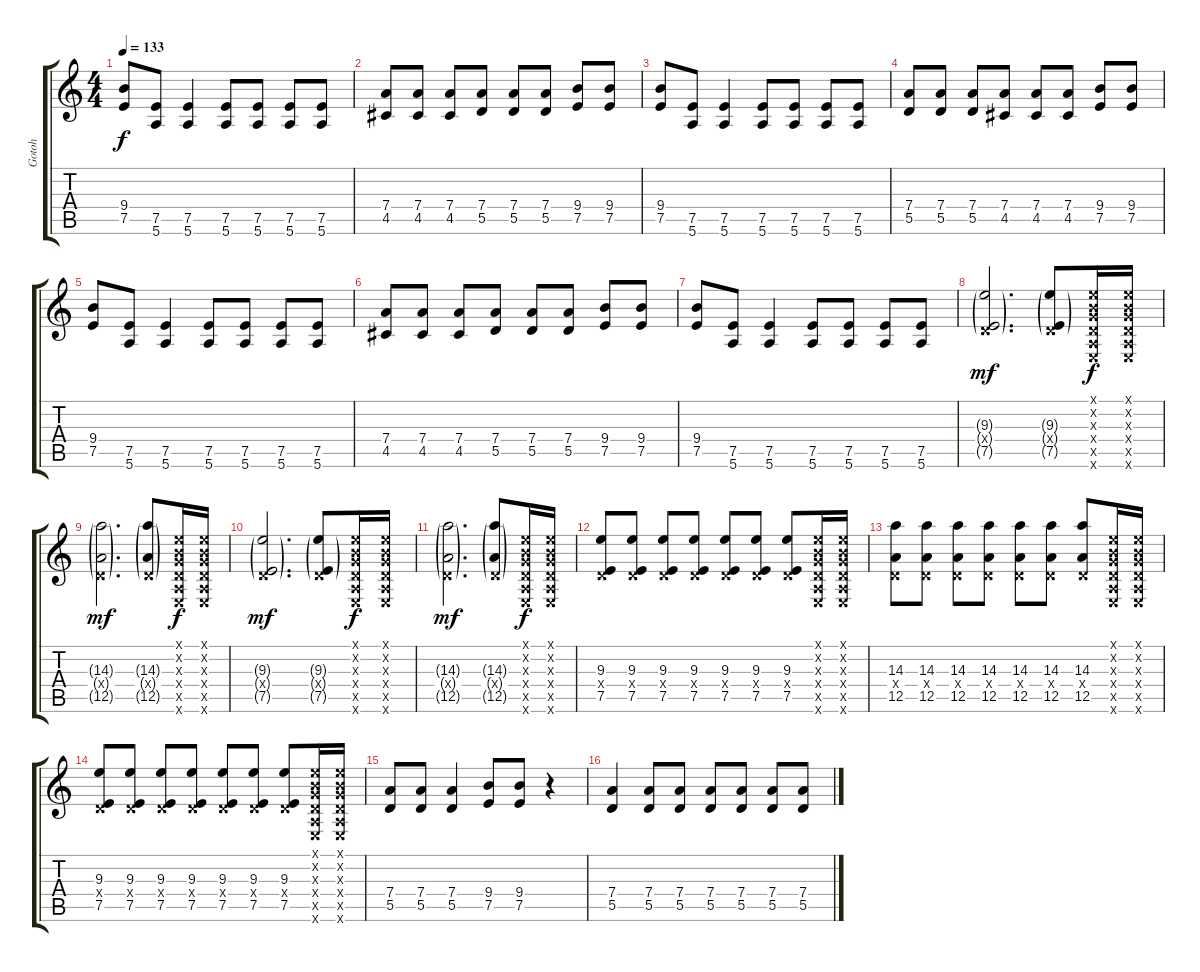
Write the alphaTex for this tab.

\track ("Gotoh" "Gotoh") {instrument distortionguitar}
\staff {score tabs}
\tuning (E4 B3 G3 D3 A2 E2) {hide}
\ts (4 4)
\tempo 133
\clef g2
\ks c
(9.4 7.5).8{dy f} (7.5 5.6).8 (7.5 5.6).4 (7.5 5.6).8 (7.5 5.6).8 (7.5 5.6).8 (7.5 5.6).8 |
(7.4 4.5).8 (7.4 4.5).8 (7.4 4.5).8 (7.4 5.5).8 (7.4 5.5).8 (7.4 5.5).8 (9.4 7.5).8 (9.4 7.5).8 |
(9.4 7.5).8 (7.5 5.6).8 (7.5 5.6).4 (7.5 5.6).8 (7.5 5.6).8 (7.5 5.6).8 (7.5 5.6).8 |
(7.4 5.5).8 (7.4 5.5).8 (7.4 5.5).8 (7.4 4.5).8 (7.4 4.5).8 (7.4 4.5).8 (9.4 7.5).8 (9.4 7.5).8 |
(9.4 7.5).8 (7.5 5.6).8 (7.5 5.6).4 (7.5 5.6).8 (7.5 5.6).8 (7.5 5.6).8 (7.5 5.6).8 |
(7.4 4.5).8 (7.4 4.5).8 (7.4 4.5).8 (7.4 5.5).8 (7.4 5.5).8 (7.4 5.5).8 (9.4 7.5).8 (9.4 7.5).8 |
(9.4 7.5).8 (7.5 5.6).8 (7.5 5.6).4 (7.5 5.6).8 (7.5 5.6).8 (7.5 5.6).8 (7.5 5.6).8 |
(9.3{g} 0.4{g x} 7.5{g}).2{d dy mf} (9.3{g} 0.4{g x} 7.5{g}).8 (0.1{x} 0.2{x} 0.3{x} 0.4{x} 0.5{x} 0.6{x}).16{dy f} (0.1{x} 0.2{x} 0.3{x} 0.4{x} 0.5{x} 0.6{x}).16 |
(14.3{g} 0.4{g x} 12.5{g}).2{d dy mf} (14.3{g} 0.4{g x} 12.5{g}).8 (0.1{x} 0.2{x} 0.3{x} 0.4{x} 0.5{x} 0.6{x}).16{dy f} (0.1{x} 0.2{x} 0.3{x} 0.4{x} 0.5{x} 0.6{x}).16 |
(9.3{g} 0.4{g x} 7.5{g}).2{d dy mf} (9.3{g} 0.4{g x} 7.5{g}).8 (0.1{x} 0.2{x} 0.3{x} 0.4{x} 0.5{x} 0.6{x}).16{dy f} (0.1{x} 0.2{x} 0.3{x} 0.4{x} 0.5{x} 0.6{x}).16 |
(14.3{g} 0.4{g x} 12.5{g}).2{d dy mf} (14.3{g} 0.4{g x} 12.5{g}).8 (0.1{x} 0.2{x} 0.3{x} 0.4{x} 0.5{x} 0.6{x}).16{dy f} (0.1{x} 0.2{x} 0.3{x} 0.4{x} 0.5{x} 0.6{x}).16 |
(9.3 0.4{x} 7.5).8 (9.3 0.4{x} 7.5).8 (9.3 0.4{x} 7.5).8 (9.3 0.4{x} 7.5).8 (9.3 0.4{x} 7.5).8 (9.3 0.4{x} 7.5).8 (9.3 0.4{x} 7.5).8 (0.1{x} 0.2{x} 0.3{x} 0.4{x} 0.5{x} 0.6{x}).16 (0.1{x} 0.2{x} 0.3{x} 0.4{x} 0.5{x} 0.6{x}).16 |
(14.3 0.4{x} 12.5).8 (14.3 0.4{x} 12.5).8 (14.3 0.4{x} 12.5).8 (14.3 0.4{x} 12.5).8 (14.3 0.4{x} 12.5).8 (14.3 0.4{x} 12.5).8 (14.3 0.4{x} 12.5).8 (0.1{x} 0.2{x} 0.3{x} 0.4{x} 0.5{x} 0.6{x}).16 (0.1{x} 0.2{x} 0.3{x} 0.4{x} 0.5{x} 0.6{x}).16 |
(9.3 0.4{x} 7.5).8 (9.3 0.4{x} 7.5).8 (9.3 0.4{x} 7.5).8 (9.3 0.4{x} 7.5).8 (9.3 0.4{x} 7.5).8 (9.3 0.4{x} 7.5).8 (9.3 0.4{x} 7.5).8 (0.1{x} 0.2{x} 0.3{x} 0.4{x} 0.5{x} 0.6{x}).16 (0.1{x} 0.2{x} 0.3{x} 0.4{x} 0.5{x} 0.6{x}).16 |
(7.4 5.5).8 (7.4 5.5).8 (7.4 5.5).4 (9.4 7.5).8 (9.4 7.5).8 r.4 |
(7.4 5.5).4 (7.4 5.5).8 (7.4 5.5).8 (7.4 5.5).8 (7.4 5.5).8 (7.4 5.5).8 (7.4 5.5).8
